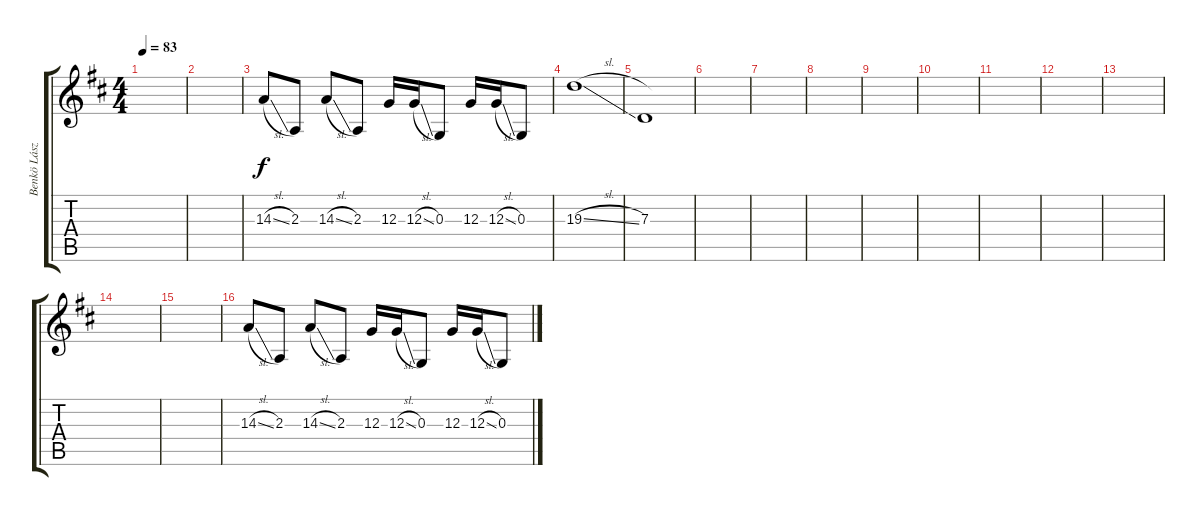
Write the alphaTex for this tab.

\track ("Benkö László \"Laci\" Keyboards 3" "Benkö Lász") {instrument seashore}
\staff {score tabs}
\tuning (E4 B3 G3 D3 A2 E2) {hide}
\ts (4 4)
\tempo 83
\clef g2
\ks d
|
|
14.3{sl}.8{volume 16 instrument lead1square} 2.3.8 14.3{sl}.8 2.3.8 12.3.16 12.3{sl}.16 0.3.8 12.3.16 12.3{sl}.16 0.3.8 |
19.3{sl}.1 |
7.3.1 |
|
|
|
|
|
|
|
|
|
|
14.3{sl}.8{volume 16 instrument lead1square} 2.3.8 14.3{sl}.8 2.3.8 12.3.16 12.3{sl}.16 0.3.8 12.3.16 12.3{sl}.16 0.3.8
